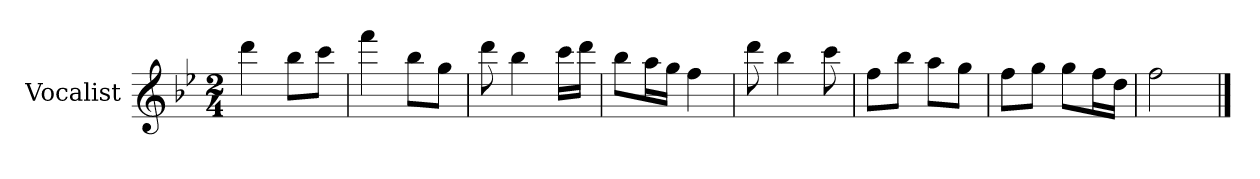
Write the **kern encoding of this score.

**kern
*part1
*staff1
*I"Vocalist
*k[b-e-]
*B-:
*M2/4
=
4ddd
8bb-L
8cccJ
=1
4fff
8bb-L
8ggJ
=2
8ddd
4bb-
16cccLL
16dddJJ
=3
8bb-L
16aaL
16ggJJ
4ff
=4
8ddd
4bb-
8ccc
=5
8ffL
8bb-J
8aaL
8ggJ
=6
8ffL
8ggJ
8ggL
16ffL
16ddJJ
=7
2ff
==
*-
